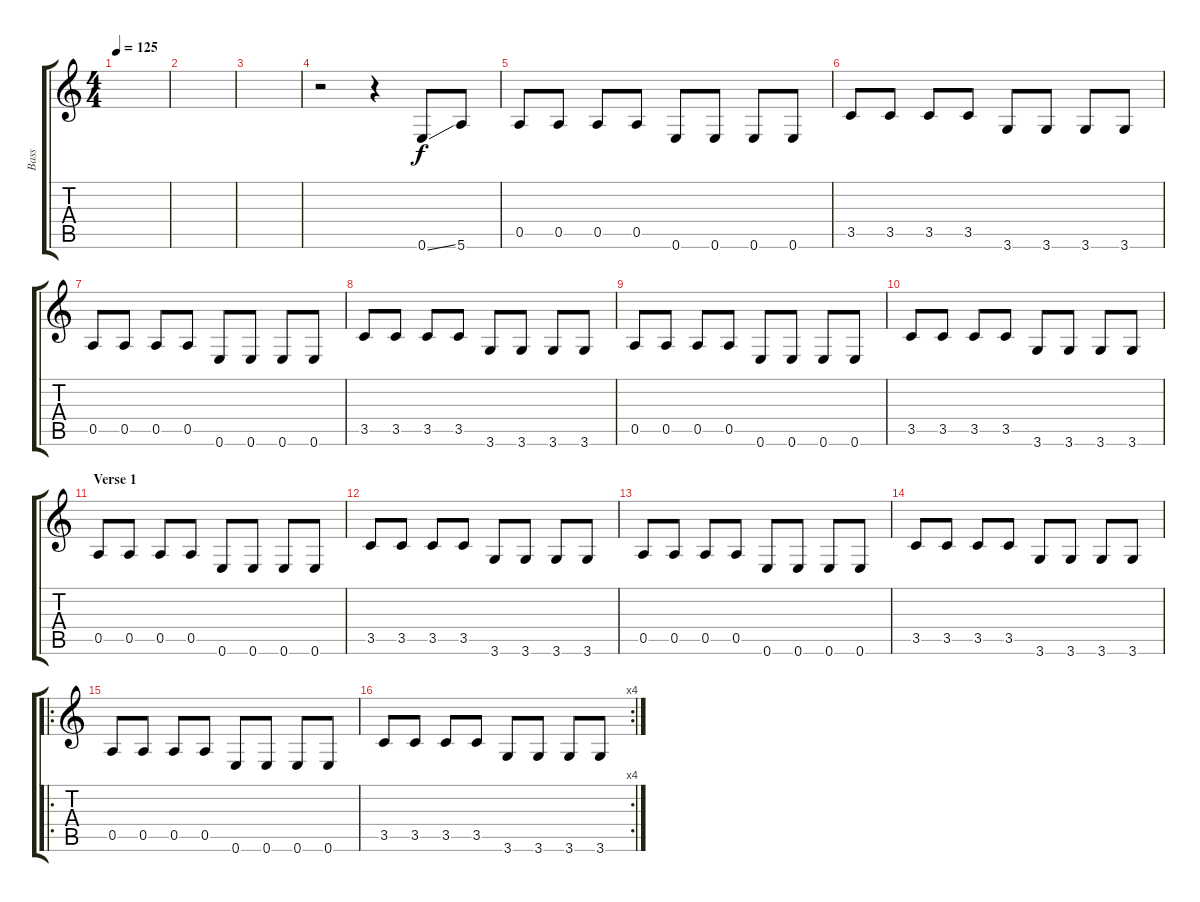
\track ("Bass" "Bass") {instrument electricbassfinger}
\staff {score tabs}
\tuning (E4 B3 G3 D3 A2 E2) {hide}
\ts (4 4)
\tempo 125
\clef g2
\ks c
|
|
|
r.2 r.4 0.6{ss}.8 5.6.8 |
0.5.8 0.5.8 0.5.8 0.5.8 0.6.8 0.6.8 0.6.8 0.6.8 |
3.5.8 3.5.8 3.5.8 3.5.8 3.6.8 3.6.8 3.6.8 3.6.8 |
0.5.8 0.5.8 0.5.8 0.5.8 0.6.8 0.6.8 0.6.8 0.6.8 |
3.5.8 3.5.8 3.5.8 3.5.8 3.6.8 3.6.8 3.6.8 3.6.8 |
0.5.8 0.5.8 0.5.8 0.5.8 0.6.8 0.6.8 0.6.8 0.6.8 |
3.5.8 3.5.8 3.5.8 3.5.8 3.6.8 3.6.8 3.6.8 3.6.8 |
\section ("" "Verse 1")
0.5.8 0.5.8 0.5.8 0.5.8 0.6.8 0.6.8 0.6.8 0.6.8 |
3.5.8 3.5.8 3.5.8 3.5.8 3.6.8 3.6.8 3.6.8 3.6.8 |
0.5.8 0.5.8 0.5.8 0.5.8 0.6.8 0.6.8 0.6.8 0.6.8 |
3.5.8 3.5.8 3.5.8 3.5.8 3.6.8 3.6.8 3.6.8 3.6.8 |
\ro
0.5.8 0.5.8 0.5.8 0.5.8 0.6.8 0.6.8 0.6.8 0.6.8 |
\rc 4
3.5.8 3.5.8 3.5.8 3.5.8 3.6.8 3.6.8 3.6.8 3.6.8
